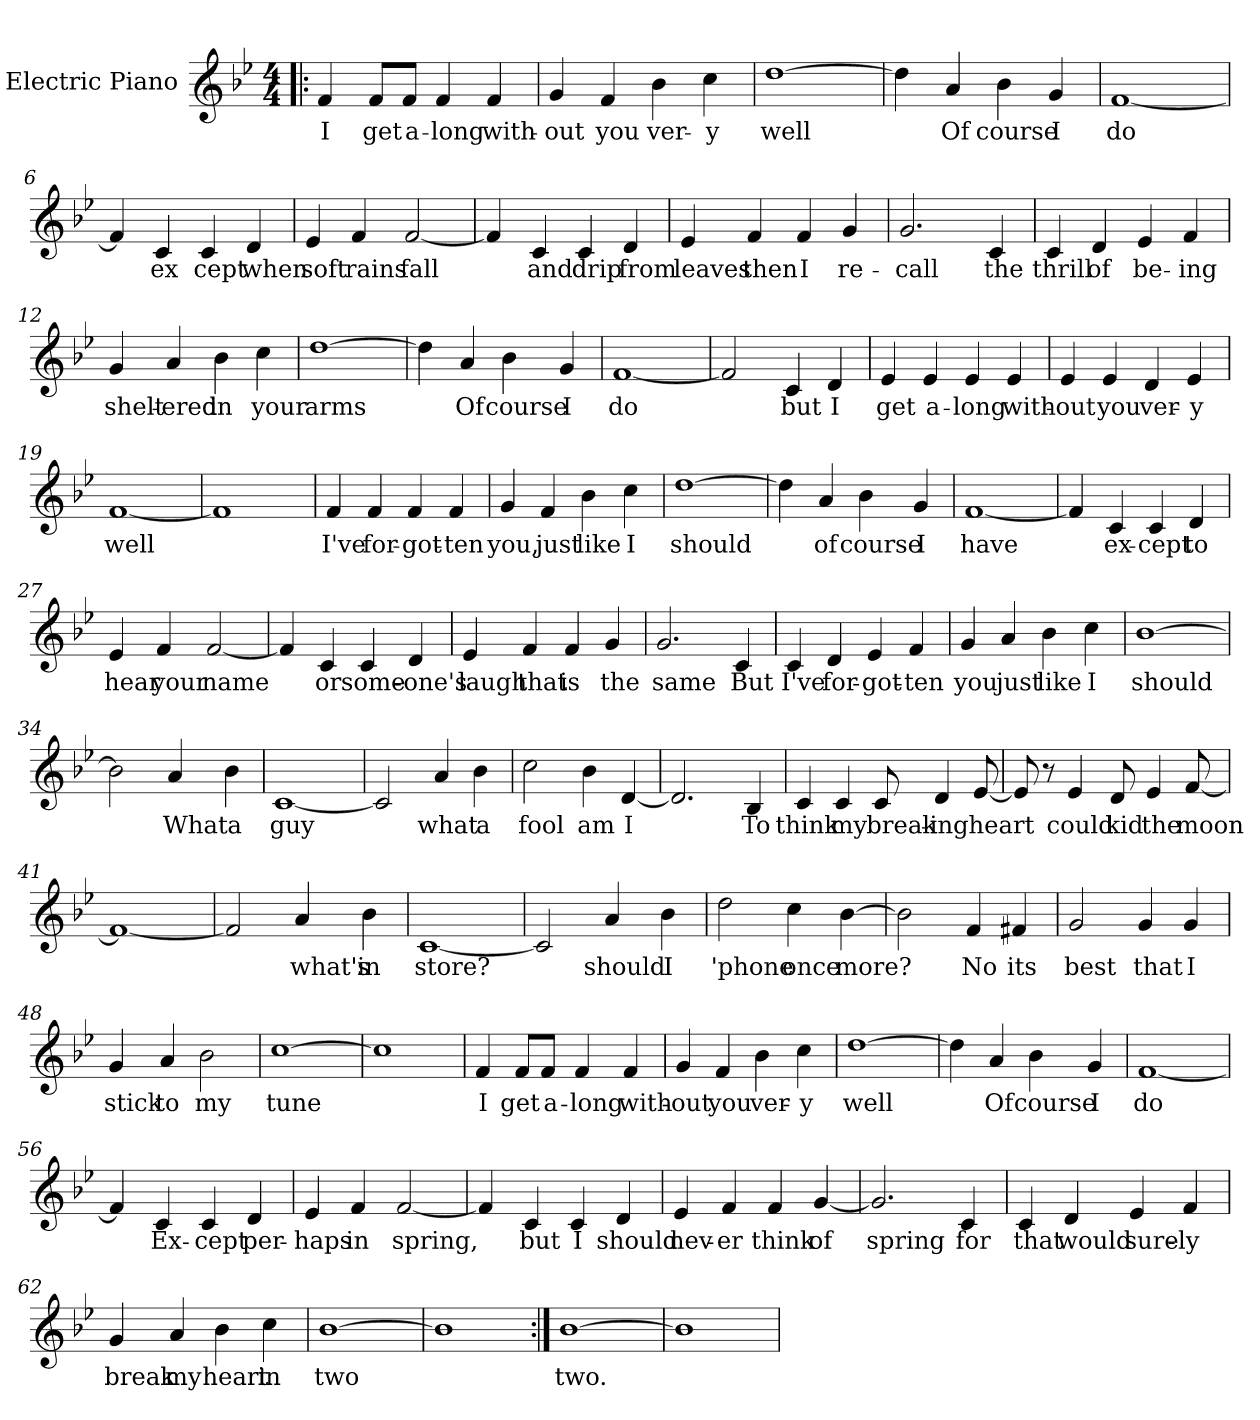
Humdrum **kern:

**kern	**text
*part1	*part1
*staff1	*staff1
*I"Electric Piano	*
*I'E.Pno	*
*clefG2	*
*k[b-e-]	*
*B-:	*
*M4/4	*
=1!|:	=1!|:
4f/	I
8f/L	get
8f/J	a-
4f/	-long
4f/	with-
=2	=2
4g/	-out
4f/	you
4b-\	ver-
4cc\	-y
=3	=3
[1dd	well
=4	=4
4dd\]	.
4a/	Of
4b-\	course
4g/	I
!!LO:LB:g=z
=5	=5
[1f	do
=6	=6
4f/]	.
4c/	ex
4c/	cept
4d/	when
=7	=7
4e-/	soft
4f/	rains
[2f/	fall
=8	=8
4f/]	.
4c/	and
4c/	drip
4d/	from
!!LO:LB:g=z
=9	=9
4e-/	leaves
4f/	then
4f/	I
4g/	re-
=10	=10
2.g/	-call
4c/	the
=11	=11
4c/	thrill
4d/	of
4e-/	be-
4f/	-ing
=12	=12
4g/	shelt-
4a/	-ered
4b-\	in
4cc\	your
!!LO:LB:g=z
=13	=13
[1dd	arms
=14	=14
4dd\]	.
4a/	Of
4b-\	course
4g/	I
=15	=15
[1f	do
=16	=16
2f/]	.
4c/	but
4d/	I
!!LO:LB:g=z
=17	=17
4e-/	get
4e-/	a-
4e-/	-long
4e-/	with-
=18	=18
4e-/	-out
4e-/	you
4d/	ver-
4e-/	-y
=19	=19
[1f	well
=20	=20
1f]	.
!!LO:LB:g=z
=21	=21
4f/	I've
4f/	for-
4f/	-got-
4f/	-ten
=22	=22
4g/	you,
4f/	just
4b-\	like
4cc\	I
=23	=23
[1dd	should
=24	=24
4dd\]	.
4a/	of
4b-\	course
4g/	I
!!LO:LB:g=z
=25	=25
[1f	have
=26	=26
4f/]	.
4c/	ex-
4c/	-cept
4d/	to
=27	=27
4e-/	hear
4f/	your
[2f/	name
=28	=28
4f/]	.
4c/	or
4c/	some-
4d/	-one's
!!LO:LB:g=z
=29	=29
4e-/	laugh
4f/	that
4f/	is
4g/	the
=30	=30
2.g/	same
4c/	But
=31	=31
4c/	I've
4d/	for-
4e-/	-got-
4f/	-ten
=32	=32
4g/	you
4a/	just
4b-\	like
4cc\	I
!!LO:LB:g=z
=33	=33
[1b-	should
=34	=34
2b-\]	.
4a/	What
4b-\	a
=35	=35
[1c	guy
=36	=36
2c/]	.
4a/	what
4b-\	a
!!LO:LB:g=z
=37	=37
2cc\	fool
4b-\	am
[4d/	I
=38	=38
2.d/]	.
4B-/	To
=39	=39
4c/	think
4c/	my
8c/	break-
4d/	-ing
[8e-/	heart
=40	=40
8e-/]	.
8r	.
4e-/	could
8d/	kid
4e-/	the
[8f/	moon
!!LO:PB:g=z
=41	=41
1f_	.
=42	=42
2f/]	.
4a/	what's
4b-\	in
=43	=43
[1c	store?
=44	=44
2c/]	.
4a/	should
4b-\	I
!!LO:LB:g=z
=45	=45
2dd\	'phone
4cc\	once
[4b-\	more?
=46	=46
2b-\]	.
4f/	No
4f#X/	its
=47	=47
2g/	best
4g/	that
4g/	I
=48	=48
4g/	stick
4a/	to
2b-\	my
!!LO:LB:g=z
=49	=49
[1cc	tune
=50	=50
1cc]	.
=51	=51
4f/	I
8f/L	get
8f/J	a-
4f/	-long
4f/	with-
=52	=52
4g/	-out
4f/	you
4b-\	ver-
4cc\	-y
!!LO:LB:g=z
=53	=53
[1dd	well
=54	=54
4dd\]	.
4a/	Of
4b-\	course
4g/	I
=55	=55
[1f	do
=56	=56
4f/]	.
4c/	Ex-
4c/	-cept
4d/	per-
!!LO:LB:g=z
=57	=57
4e-/	haps
4f/	in
[2f/	spring,
=58	=58
4f/]	.
4c/	but
4c/	I
4d/	should
=59	=59
4e-/	nev-
4f/	-er
4f/	think
[4g/	of
=60	=60
2.g/]	spring
4c/	for
!!LO:LB:g=z
=61	=61
4c/	that
4d/	would
4e-/	sure-
4f/	-ly
=62	=62
4g/	break
4a/	my
4b-\	heart
4cc\	in
=63	=63
[1b-	two
=64	=64
1b-]	.
=65:|!	=65:|!
[1b-	two.
=66	=66
1b-]	.
=	=
*-	*-
